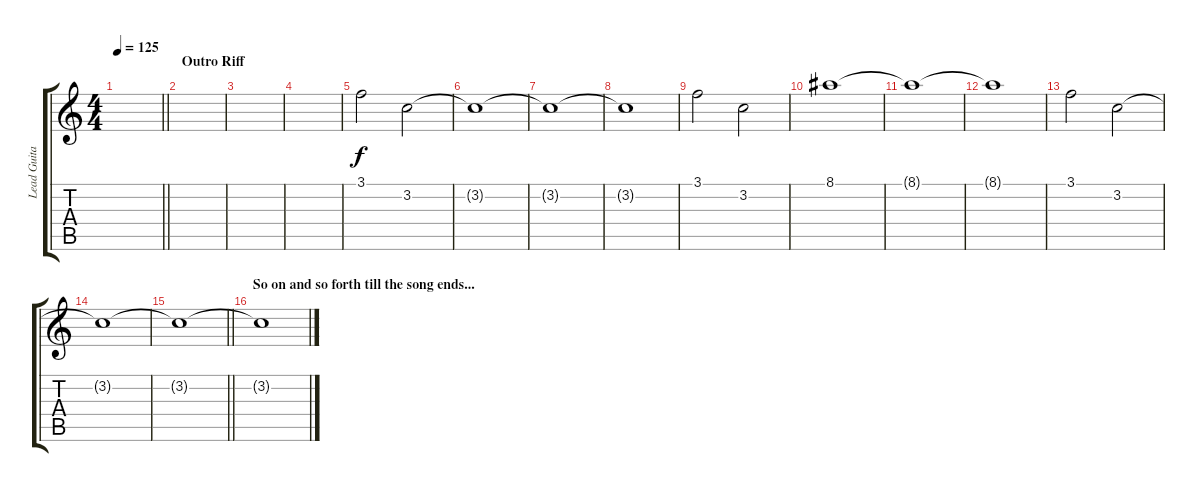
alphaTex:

\track ("Lead Guitar/Keyboard 2" "Lead Guita") {instrument distortionguitar}
\staff {score tabs}
\tuning (D4 A3 F3 C3 G2 D2) {hide}
\ts (4 4)
\tempo 125
\clef g2
\barLineRight lightlight
\ks c
|
\section ("" "Outro Riff")
|
|
|
3.1.2{instrument electricguitarjazz} 3.2.2 |
3.2{t}.1 |
3.2{t}.1 |
3.2{t}.1 |
3.1.2 3.2.2 |
8.1.1 |
8.1{t}.1 |
8.1{t}.1 |
3.1.2 3.2.2 |
3.2{t}.1 |
\barLineRight lightlight
3.2{t}.1 |
\section ("" "So on and so forth till the song ends...")
3.2{t}.1
